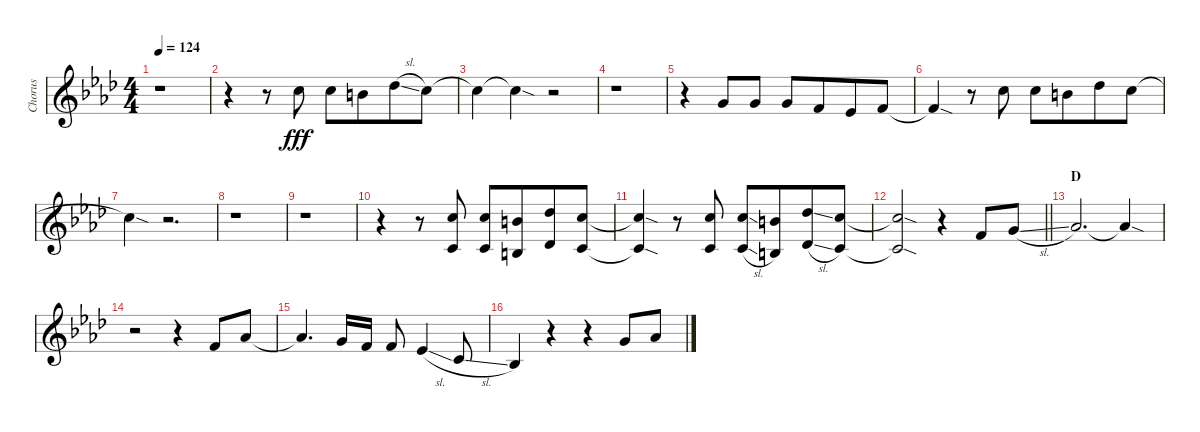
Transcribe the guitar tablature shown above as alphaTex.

\track ("Chorus" "Chorus") {instrument flute}
\staff {score}
\tuning (E4 B3 G3 D3 A2 E2 B1) {hide}
\ts (4 4)
\tempo 124
\clef g2
\ks ab
r.1{dy fff} |
r.4 r.8 8.1.8 8.1.8 7.1.8{beam merge} 9.1{sl}.8 8.1.8 |
8.1{t}.4 8.1{sod t}.4 r.2 |
r.1 |
r.4 3.1.8 3.1.8 3.1.8 1.1.8{beam merge} 4.2.8 1.1.8 |
1.1{sod t}.4 r.8 8.1.8 8.1.8 7.1.8{beam merge} 9.1.8 8.1.8 |
8.1{sod t}.4 r.2{d} |
r.1 |
r.1 |
r.4 r.8 (8.1 5.3).8 (8.1 5.3).8 (7.1 4.3).8{beam merge} (9.1 6.3).8 (8.1 5.3).8 |
(8.1{sod t} 5.3{sod t}).4 r.8 (8.1 5.3).8 (8.1{sl} 5.3{sl}).8 (7.1 4.3).8{beam merge} (9.1{sl} 6.3{sl}).8 (8.1 5.3).8 |
\barLineRight lightlight
(8.1{sod t} 5.3{sod t}).2 r.4 1.1.8 3.1{sl}.8 |
\section ("" "D")
4.1.2{d} 4.1{sod t}.4 |
r.2 r.4 1.1.8 4.1.8 |
4.1{t}.4{d} 3.1.16 1.1.16 6.2.8 8.3{sl}.4 5.3{sl}.8 |
3.3.4 r.4 r.4 3.1.8 4.1.8
